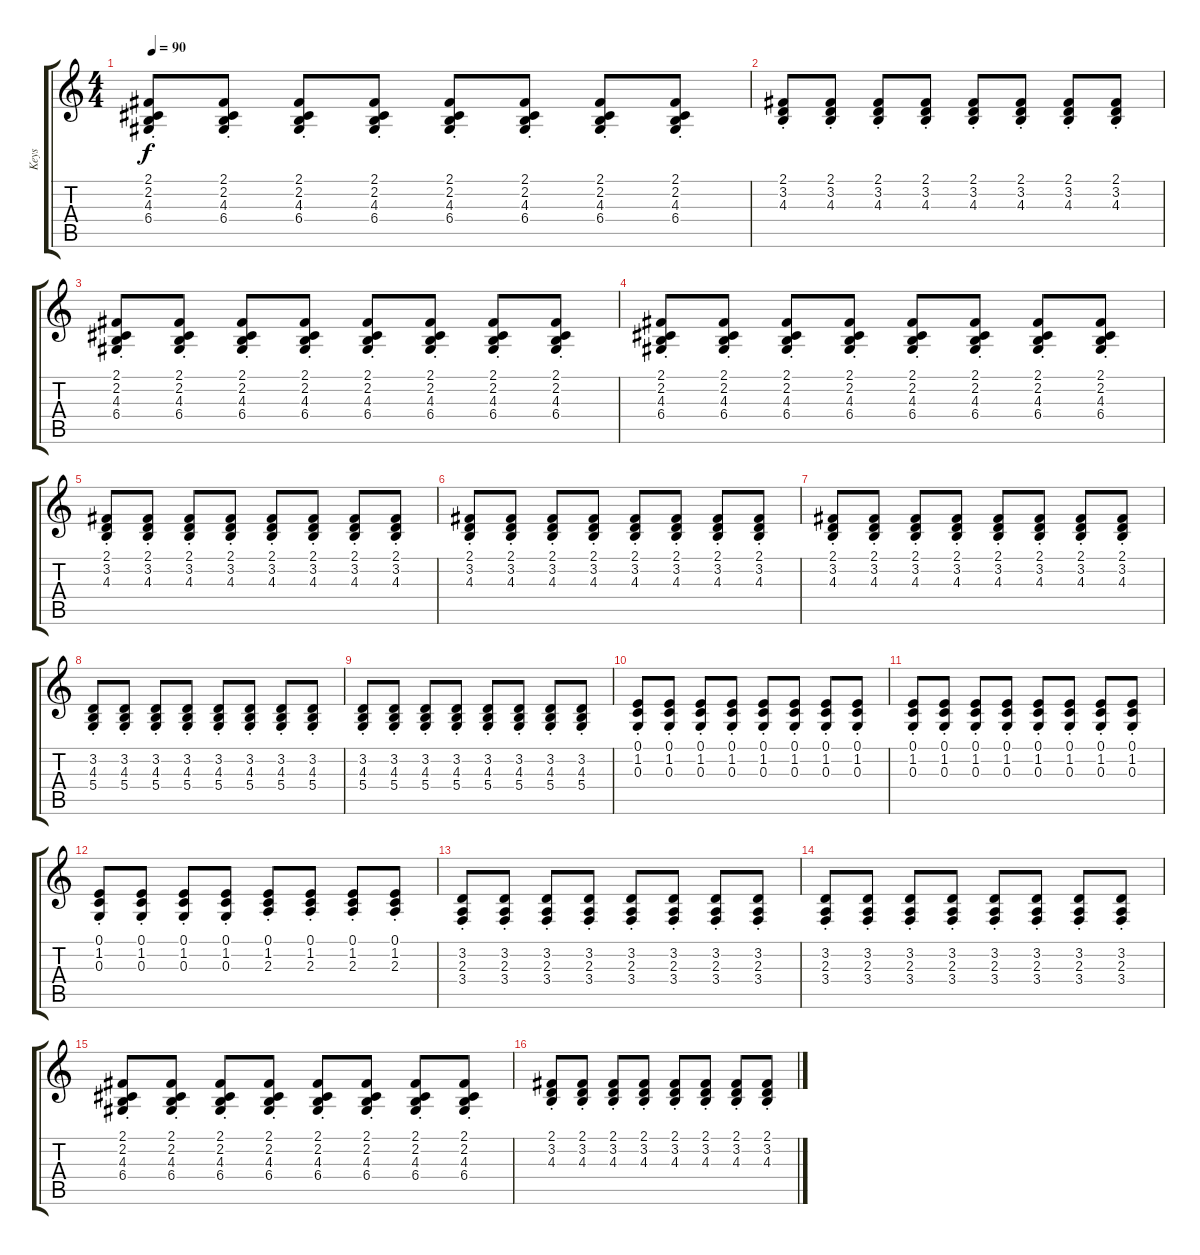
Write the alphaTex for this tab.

\track ("Keys" "Keys") {instrument acousticgrandpiano}
\staff {score tabs}
\tuning (E4 B3 G3 D3 A2 E2) {hide}
\ts (4 4)
\tempo 90
\clef g2
\ks c
(2.1{st} 2.2{st} 4.3{st} 6.4{st}).8{dy f} (2.1{st} 2.2{st} 4.3{st} 6.4{st}).8 (2.1{st} 2.2{st} 4.3{st} 6.4{st}).8 (2.1{st} 2.2{st} 4.3{st} 6.4{st}).8 (2.1{st} 2.2{st} 4.3{st} 6.4{st}).8 (2.1{st} 2.2{st} 4.3{st} 6.4{st}).8 (2.1{st} 2.2{st} 4.3{st} 6.4{st}).8 (2.1{st} 2.2{st} 4.3{st} 6.4{st}).8 |
(2.1{st} 3.2{st} 4.3{st}).8 (2.1{st} 3.2{st} 4.3{st}).8 (2.1{st} 3.2{st} 4.3{st}).8 (2.1{st} 3.2{st} 4.3{st}).8 (2.1{st} 3.2{st} 4.3{st}).8 (2.1{st} 3.2{st} 4.3{st}).8 (2.1{st} 3.2{st} 4.3{st}).8 (2.1{st} 3.2{st} 4.3{st}).8 |
(2.1{st} 2.2{st} 4.3{st} 6.4{st}).8 (2.1{st} 2.2{st} 4.3{st} 6.4{st}).8 (2.1{st} 2.2{st} 4.3{st} 6.4{st}).8 (2.1{st} 2.2{st} 4.3{st} 6.4{st}).8 (2.1{st} 2.2{st} 4.3{st} 6.4{st}).8 (2.1{st} 2.2{st} 4.3{st} 6.4{st}).8 (2.1{st} 2.2{st} 4.3{st} 6.4{st}).8 (2.1{st} 2.2{st} 4.3{st} 6.4{st}).8 |
(2.1{st} 2.2{st} 4.3{st} 6.4{st}).8 (2.1{st} 2.2{st} 4.3{st} 6.4{st}).8 (2.1{st} 2.2{st} 4.3{st} 6.4{st}).8 (2.1{st} 2.2{st} 4.3{st} 6.4{st}).8 (2.1{st} 2.2{st} 4.3{st} 6.4{st}).8 (2.1{st} 2.2{st} 4.3{st} 6.4{st}).8 (2.1{st} 2.2{st} 4.3{st} 6.4{st}).8 (2.1{st} 2.2{st} 4.3{st} 6.4{st}).8 |
(2.1{st} 3.2{st} 4.3{st}).8 (2.1{st} 3.2{st} 4.3{st}).8 (2.1{st} 3.2{st} 4.3{st}).8 (2.1{st} 3.2{st} 4.3{st}).8 (2.1{st} 3.2{st} 4.3{st}).8 (2.1{st} 3.2{st} 4.3{st}).8 (2.1{st} 3.2{st} 4.3{st}).8 (2.1{st} 3.2{st} 4.3{st}).8 |
(2.1{st} 3.2{st} 4.3{st}).8 (2.1{st} 3.2{st} 4.3{st}).8 (2.1{st} 3.2{st} 4.3{st}).8 (2.1{st} 3.2{st} 4.3{st}).8 (2.1{st} 3.2{st} 4.3{st}).8 (2.1{st} 3.2{st} 4.3{st}).8 (2.1{st} 3.2{st} 4.3{st}).8 (2.1{st} 3.2{st} 4.3{st}).8 |
(2.1{st} 3.2{st} 4.3{st}).8 (2.1{st} 3.2{st} 4.3{st}).8 (2.1{st} 3.2{st} 4.3{st}).8 (2.1{st} 3.2{st} 4.3{st}).8 (2.1{st} 3.2{st} 4.3{st}).8 (2.1{st} 3.2{st} 4.3{st}).8 (2.1{st} 3.2{st} 4.3{st}).8 (2.1{st} 3.2{st} 4.3{st}).8 |
(3.2{st} 4.3{st} 5.4{st}).8 (3.2{st} 4.3{st} 5.4{st}).8 (3.2{st} 4.3{st} 5.4{st}).8 (3.2{st} 4.3{st} 5.4{st}).8 (3.2{st} 4.3{st} 5.4{st}).8 (3.2{st} 4.3{st} 5.4{st}).8 (3.2{st} 4.3{st} 5.4{st}).8 (3.2{st} 4.3{st} 5.4{st}).8 |
(3.2{st} 4.3{st} 5.4{st}).8 (3.2{st} 4.3{st} 5.4{st}).8 (3.2{st} 4.3{st} 5.4{st}).8 (3.2{st} 4.3{st} 5.4{st}).8 (3.2{st} 4.3{st} 5.4{st}).8 (3.2{st} 4.3{st} 5.4{st}).8 (3.2{st} 4.3{st} 5.4{st}).8 (3.2{st} 4.3{st} 5.4{st}).8 |
(0.1{st} 1.2{st} 0.3{st}).8 (0.1{st} 1.2{st} 0.3{st}).8 (0.1{st} 1.2{st} 0.3{st}).8 (0.1{st} 1.2 0.3{st}).8 (0.1{st} 1.2{st} 0.3{st}).8 (0.1{st} 1.2{st} 0.3{st}).8 (0.1{st} 1.2{st} 0.3{st}).8 (0.1{st} 1.2{st} 0.3{st}).8 |
(0.1{st} 1.2{st} 0.3{st}).8 (0.1{st} 1.2{st} 0.3{st}).8 (0.1{st} 1.2{st} 0.3{st}).8 (0.1{st} 1.2 0.3{st}).8 (0.1{st} 1.2{st} 0.3{st}).8 (0.1{st} 1.2{st} 0.3{st}).8 (0.1{st} 1.2{st} 0.3{st}).8 (0.1{st} 1.2{st} 0.3{st}).8 |
(0.1{st} 1.2{st} 0.3{st}).8 (0.1{st} 1.2{st} 0.3{st}).8 (0.1{st} 1.2{st} 0.3{st}).8 (0.1 1.2{st} 0.3).8 (0.1{st} 1.2{st} 2.3{st}).8 (0.1{st} 1.2{st} 2.3).8 (0.1{st} 1.2{st} 2.3{st}).8 (0.1{st} 1.2{st} 2.3{st}).8 |
(3.2{st} 2.3{st} 3.4{st}).8 (3.2{st} 2.3{st} 3.4{st}).8 (3.2{st} 2.3{st} 3.4{st}).8 (3.2{st} 2.3{st} 3.4{st}).8 (3.2{st} 2.3{st} 3.4{st}).8 (3.2{st} 2.3{st} 3.4{st}).8 (3.2{st} 2.3{st} 3.4{st}).8 (3.2{st} 2.3{st} 3.4{st}).8 |
(3.2{st} 2.3{st} 3.4{st}).8 (3.2{st} 2.3{st} 3.4{st}).8 (3.2{st} 2.3{st} 3.4{st}).8 (3.2{st} 2.3{st} 3.4{st}).8 (3.2{st} 2.3{st} 3.4{st}).8 (3.2{st} 2.3{st} 3.4{st}).8 (3.2{st} 2.3{st} 3.4{st}).8 (3.2{st} 2.3{st} 3.4{st}).8 |
(2.1{st} 2.2{st} 4.3{st} 6.4{st}).8 (2.1{st} 2.2{st} 4.3{st} 6.4{st}).8 (2.1{st} 2.2{st} 4.3{st} 6.4{st}).8 (2.1{st} 2.2{st} 4.3{st} 6.4{st}).8 (2.1{st} 2.2{st} 4.3{st} 6.4{st}).8 (2.1{st} 2.2{st} 4.3{st} 6.4{st}).8 (2.1{st} 2.2{st} 4.3{st} 6.4{st}).8 (2.1{st} 2.2{st} 4.3{st} 6.4{st}).8 |
(2.1{st} 3.2{st} 4.3{st}).8 (2.1{st} 3.2{st} 4.3{st}).8 (2.1{st} 3.2{st} 4.3{st}).8 (2.1{st} 3.2{st} 4.3{st}).8 (2.1{st} 3.2{st} 4.3{st}).8 (2.1{st} 3.2{st} 4.3{st}).8 (2.1{st} 3.2{st} 4.3{st}).8 (2.1{st} 3.2{st} 4.3{st}).8
